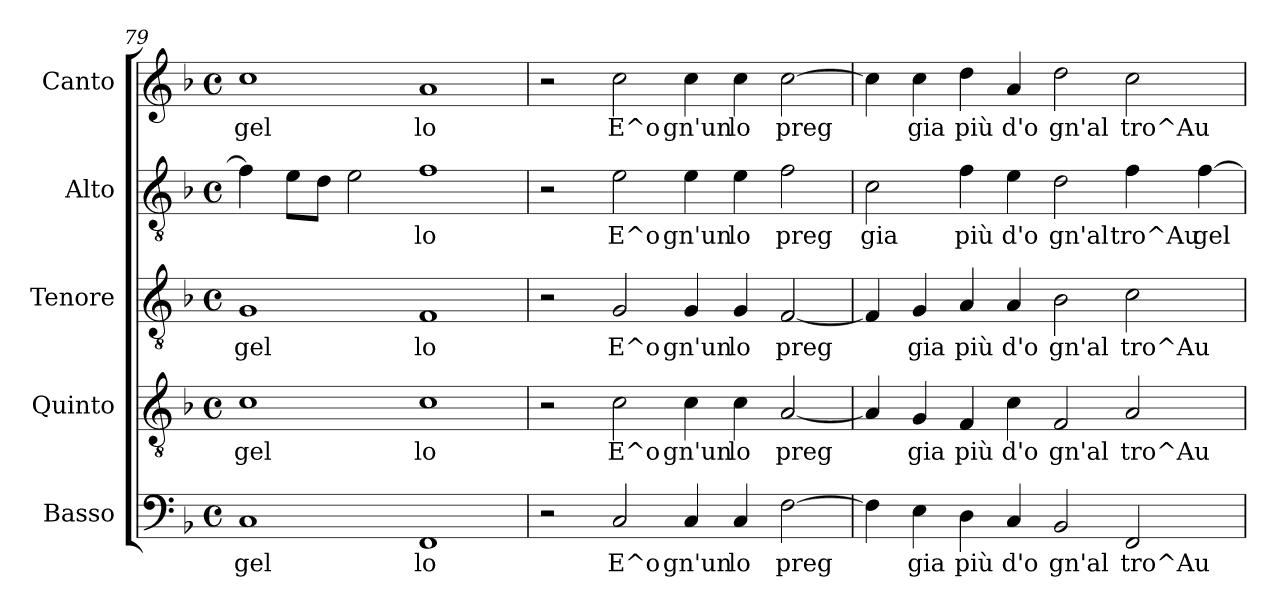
**kern	**text	**kern	**text	**kern	**text	**kern	**text	**kern	**text
*part5	*part5	*part4	*part4	*part3	*part3	*part2	*part2	*part1	*part1
*staff5	*staff5	*staff4	*staff4	*staff3	*staff3	*staff2	*staff2	*staff1	*staff1
*I"Basso	*	*I"Quinto	*	*I"Tenore	*	*I"Alto	*	*I"Canto	*
*clefF4	*	*clefGv2	*	*clefGv2	*	*clefGv2	*	*clefG2	*
*k[b-]	*	*k[b-]	*	*k[b-]	*	*k[b-]	*	*k[b-]	*
*F:	*	*F:	*	*F:	*	*F:	*	*F:	*
*M4/4	*	*M4/4	*	*M4/4	*	*M4/4	*	*M4/4	*
*met(c)	*	*met(c)	*	*met(c)	*	*met(c)	*	*met(c)	*
=79	=79	=79	=79	=79	=79	=79	=79	=79	=79
!	!LO:LY:b:cj	!	!LO:LY:b:cj	!	!LO:LY:b:cj	!	!LO:LY:b:cj	!	!LO:LY:b:cj
1C	gel	1c	gel	1G	gel	4f\]	.	1cc	gel
!	!	!	!	!	!	!	!LO:LY:b:cj	!	!
.	.	.	.	.	.	8e\L	.	.	.
!	!	!	!	!	!	!	!LO:LY:b:cj	!	!
.	.	.	.	.	.	8d\J	.	.	.
!	!	!	!	!	!	!	!LO:LY:b:cj	!	!
.	.	.	.	.	.	2e\	.	.	.
!	!LO:LY:b:cj	!	!LO:LY:b:cj	!	!LO:LY:b:cj	!	!LO:LY:b:cj	!	!LO:LY:b:cj
1FF	lo	1c	lo	1F	lo	1f	lo	1a	lo
!!LO:PB:g=z
=80	=80	=80	=80	=80	=80	=80	=80	=80	=80
2r	.	2r	.	2r	.	2r	.	2r	.
!	!LO:LY:b:cj	!	!LO:LY:b:cj	!	!LO:LY:b:cj	!	!LO:LY:b:cj	!	!LO:LY:b:cj
2C/	E^o	2c\	E^o	2G/	E^o	2e\	E^o	2cc\	E^o
!	!LO:LY:b:cj	!	!LO:LY:b:cj	!	!LO:LY:b:cj	!	!LO:LY:b:cj	!	!LO:LY:b:cj
4C/	gn'un	4c\	gn'un	4G/	gn'un	4e\	gn'un	4cc\	gn'un
!	!LO:LY:b:cj	!	!LO:LY:b:cj	!	!LO:LY:b:cj	!	!LO:LY:b:cj	!	!LO:LY:b:cj
4C/	lo	4c\	lo	4G/	lo	4e\	lo	4cc\	lo
!	!LO:LY:b:cj	!	!LO:LY:b:cj	!	!LO:LY:b:cj	!	!LO:LY:b:cj	!	!LO:LY:b:cj
[>2F\	preg	[<2A/	preg	[<2F/	preg	2f\	preg	[>2cc\	preg
=81	=81	=81	=81	=81	=81	=81	=81	=81	=81
!	!LO:LY:b:cj	!	!LO:LY:b:cj	!	!LO:LY:b:cj	!	!LO:LY:b:cj	!	!LO:LY:b:cj
4F\]	.	4A/]	.	4F/]	.	2c\	gia	4cc\]	.
!	!LO:LY:b:cj	!	!LO:LY:b:cj	!	!LO:LY:b:cj	!	!	!	!LO:LY:b:cj
4E\	gia	4G/	gia	4G/	gia	.	.	4cc\	gia
!	!LO:LY:b:cj	!	!LO:LY:b:cj	!	!LO:LY:b:cj	!	!LO:LY:b:cj	!	!LO:LY:b:cj
4D\	più	4F/	più	4A/	più	4f\	più	4dd\	più
!	!LO:LY:b:cj	!	!LO:LY:b:cj	!	!LO:LY:b:cj	!	!LO:LY:b:cj	!	!LO:LY:b:cj
4C/	d'o	4c\	d'o	4A/	d'o	4e\	d'o	4a/	d'o
!	!LO:LY:b:cj	!	!LO:LY:b:cj	!	!LO:LY:b:cj	!	!LO:LY:b:cj	!	!LO:LY:b:cj
2BB-/	gn'al	2F/	gn'al	2B-\	gn'al	2d\	gn'al	2dd\	gn'al
!	!LO:LY:b:cj	!	!LO:LY:b:cj	!	!LO:LY:b:cj	!	!LO:LY:b:cj	!	!LO:LY:b:cj
2FF/	tro^Au	2A/	tro^Au	2c\	tro^Au	4f\	tro^Au	2cc\	tro^Au
!	!	!	!	!	!	!	!LO:LY:b:cj	!	!
.	.	.	.	.	.	[>4f\	gel	.	.
=	=	=	=	=	=	=	=	=	=
*-	*-	*-	*-	*-	*-	*-	*-	*-	*-
